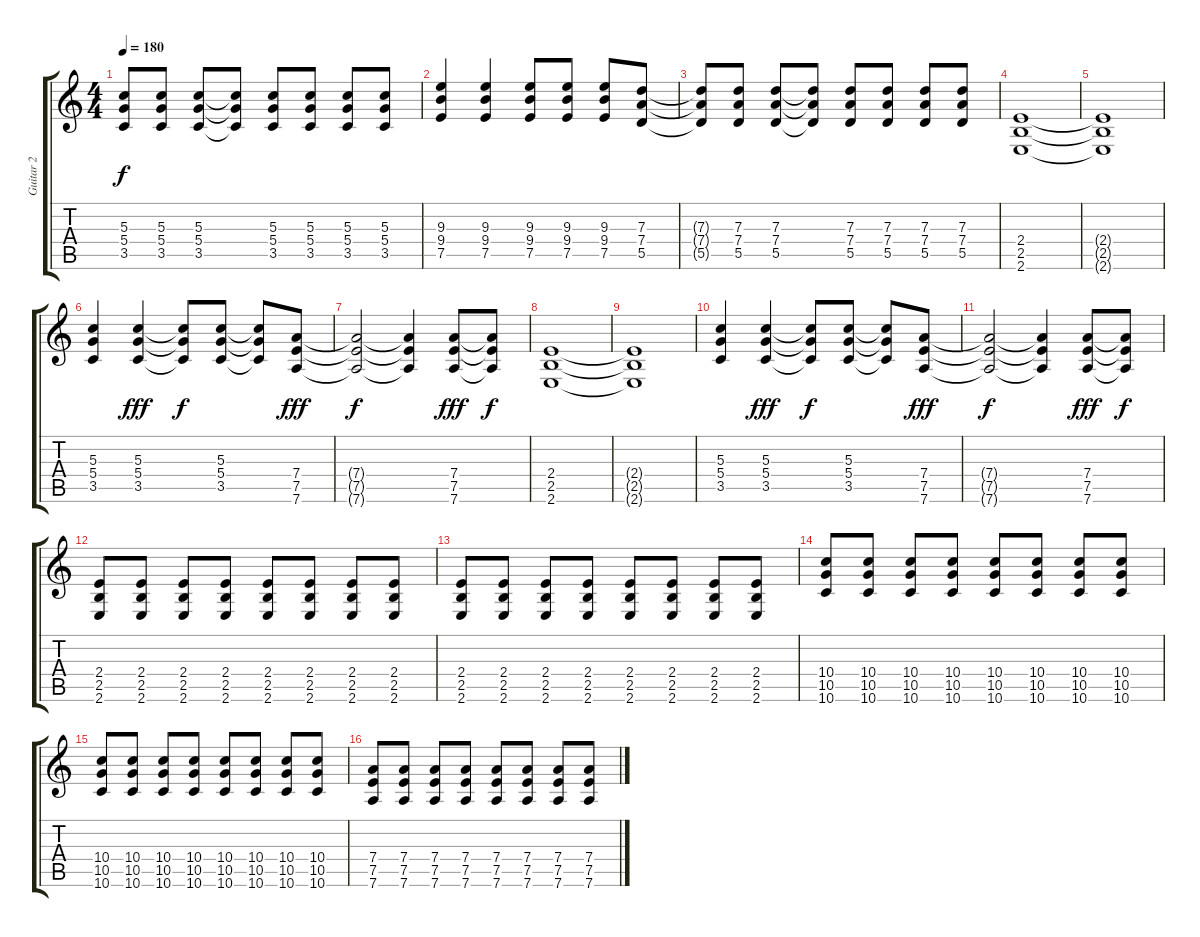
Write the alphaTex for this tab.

\track ("Guitar 2" "Guitar 2") {instrument overdrivenguitar}
\staff {score tabs}
\tuning (E4 B3 G3 D3 A2 D2) {hide}
\ts (4 4)
\tempo 180
\clef g2
\ks c
(5.3{t} 5.4{t} 3.5{t}).8{dy f} (5.3 5.4 3.5).8 (5.3 5.4 3.5).8 (5.3{t} 5.4{t} 3.5{t}).8 (5.3 5.4 3.5).8 (5.3 5.4 3.5).8 (5.3 5.4 3.5).8 (5.3 5.4 3.5).8 |
(9.3 9.4 7.5).4 (9.3 9.4 7.5).4 (9.3 9.4 7.5).8 (9.3 9.4 7.5).8 (9.3 9.4 7.5).8 (7.3 7.4 5.5).8 |
(7.3{t} 7.4{t} 5.5{t}).8 (7.3 7.4 5.5).8 (7.3 7.4 5.5).8 (7.3{t} 7.4{t} 5.5{t}).8 (7.3 7.4 5.5).8 (7.3 7.4 5.5).8 (7.3 7.4 5.5).8 (7.3 7.4 5.5).8 |
(2.4 2.5 2.6).1 |
(2.4{t} 2.5{t} 2.6{t}).1 |
(5.3 5.4 3.5).4 (5.3 5.4 3.5).4{dy fff} (5.3{t} 5.4{t} 3.5{t}).8{dy f} (5.3 5.4 3.5).8 (5.3{t} 5.4{t} 3.5{t}).8 (7.4 7.5 7.6).8{dy fff} |
(7.4{t} 7.5{t} 7.6{t}).2{dy f} (7.4{t} 7.5{t} 7.6{t}).4 (7.4 7.5 7.6).8{dy fff} (7.4{t} 7.5{t} 7.6{t}).8{dy f} |
(2.4 2.5 2.6).1 |
(2.4{t} 2.5{t} 2.6{t}).1 |
(5.3 5.4 3.5).4 (5.3 5.4 3.5).4{dy fff} (5.3{t} 5.4{t} 3.5{t}).8{dy f} (5.3 5.4 3.5).8 (5.3{t} 5.4{t} 3.5{t}).8 (7.4 7.5 7.6).8{dy fff} |
(7.4{t} 7.5{t} 7.6{t}).2{dy f} (7.4{t} 7.5{t} 7.6{t}).4 (7.4 7.5 7.6).8{dy fff} (7.4{t} 7.5{t} 7.6{t}).8{dy f} |
(2.4 2.5 2.6).8 (2.4 2.5 2.6).8 (2.4 2.5 2.6).8 (2.4 2.5 2.6).8 (2.4 2.5 2.6).8 (2.4 2.5 2.6).8 (2.4 2.5 2.6).8 (2.4 2.5 2.6).8 |
(2.4 2.5 2.6).8 (2.4 2.5 2.6).8 (2.4 2.5 2.6).8 (2.4 2.5 2.6).8 (2.4 2.5 2.6).8 (2.4 2.5 2.6).8 (2.4 2.5 2.6).8 (2.4 2.5 2.6).8 |
(10.4 10.5 10.6).8 (10.4 10.5 10.6).8 (10.4 10.5 10.6).8 (10.4 10.5 10.6).8 (10.4 10.5 10.6).8 (10.4 10.5 10.6).8 (10.4 10.5 10.6).8 (10.4 10.5 10.6).8 |
(10.4 10.5 10.6).8 (10.4 10.5 10.6).8 (10.4 10.5 10.6).8 (10.4 10.5 10.6).8 (10.4 10.5 10.6).8 (10.4 10.5 10.6).8 (10.4 10.5 10.6).8 (10.4 10.5 10.6).8 |
(7.4 7.5 7.6).8 (7.4 7.5 7.6).8 (7.4 7.5 7.6).8 (7.4 7.5 7.6).8 (7.4 7.5 7.6).8 (7.4 7.5 7.6).8 (7.4 7.5 7.6).8 (7.4 7.5 7.6).8
